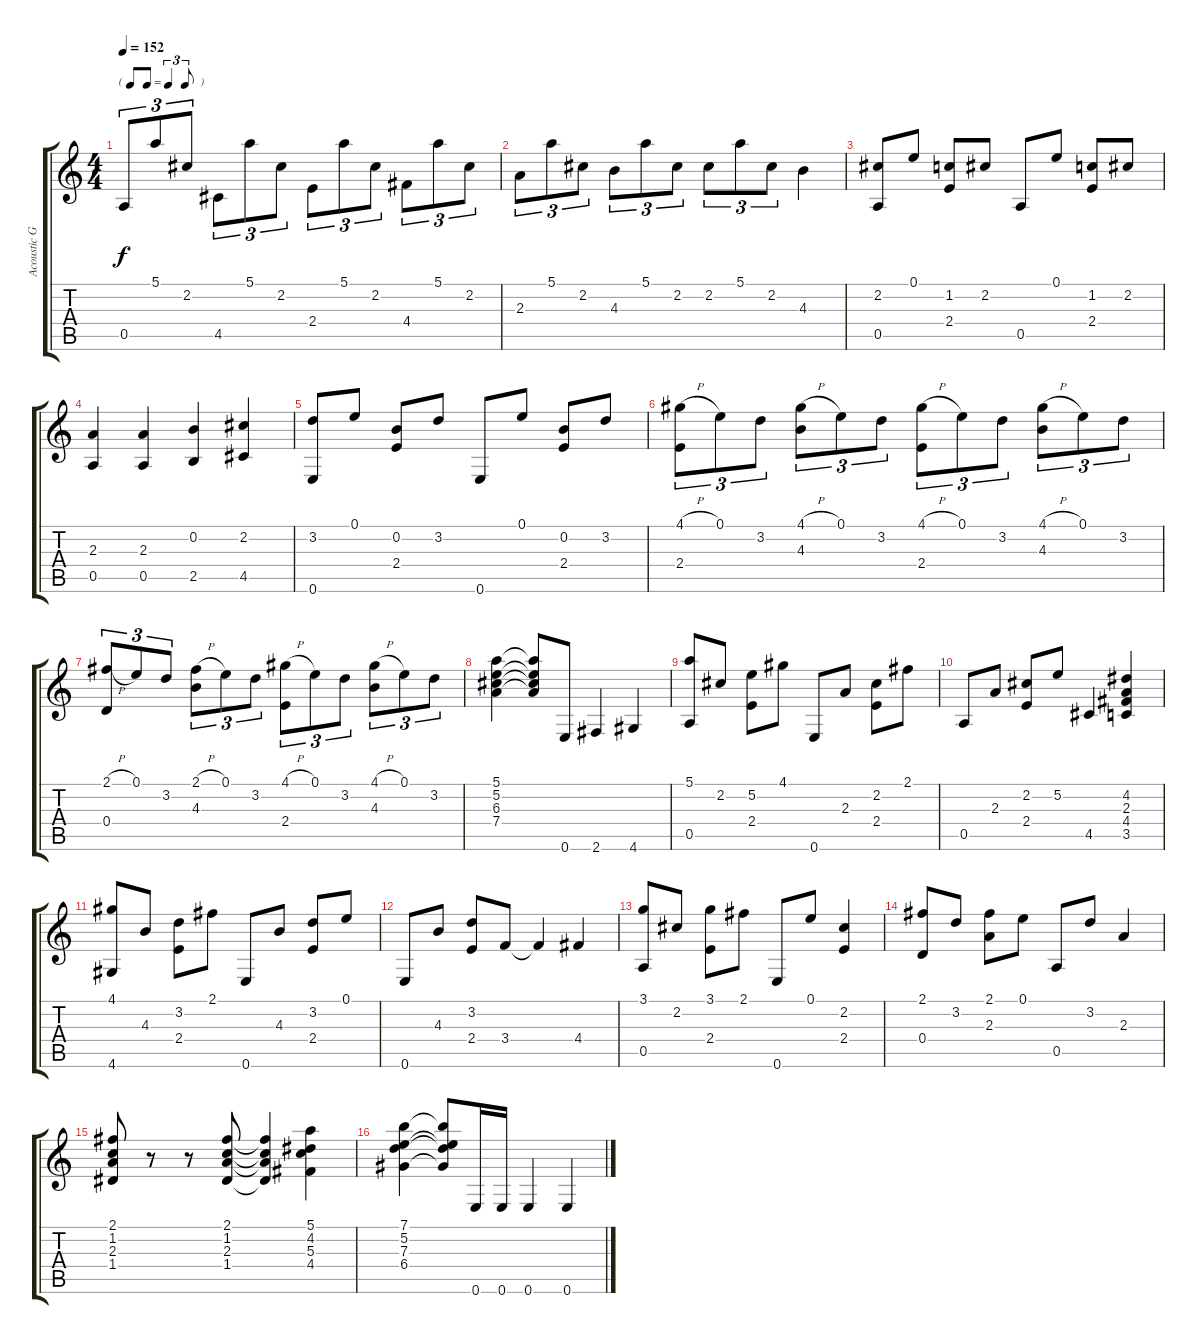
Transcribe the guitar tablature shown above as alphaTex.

\track ("Acoustic Guitar" "Acoustic G") {instrument acousticguitarnylon}
\staff {score tabs}
\tuning (E4 B3 G3 D3 A2 E2) {hide}
\ts (4 4)
\tf triplet8th
\tempo 152
\clef g2
\ks c
0.5.8{tu (3 2) dy f} 5.1.8{tu (3 2)} 2.2.8{tu (3 2)} 4.5.8{tu (3 2)} 5.1.8{tu (3 2)} 2.2.8{tu (3 2)} 2.4.8{tu (3 2)} 5.1.8{tu (3 2)} 2.2.8{tu (3 2)} 4.4.8{tu (3 2)} 5.1.8{tu (3 2)} 2.2.8{tu (3 2)} |
2.3.8{tu (3 2)} 5.1.8{tu (3 2)} 2.2.8{tu (3 2)} 4.3.8{tu (3 2)} 5.1.8{tu (3 2)} 2.2.8{tu (3 2)} 2.2.8{tu (3 2)} 5.1.8{tu (3 2)} 2.2.8{tu (3 2)} 4.3.4 |
(2.2 0.5).8 0.1.8 (1.2 2.4).8 2.2.8 0.5.8 0.1.8 (1.2 2.4).8 2.2.8 |
(2.3 0.5).4 (2.3 0.5).4 (0.2 2.5).4 (2.2 4.5).4 |
(3.2 0.6).8 0.1.8 (0.2 2.4).8 3.2.8 0.6.8 0.1.8 (0.2 2.4).8 3.2.8 |
(4.1{h} 2.4).8{tu (3 2)} 0.1.8{tu (3 2)} 3.2.8{tu (3 2)} (4.1{h} 4.3).8{tu (3 2)} 0.1.8{tu (3 2)} 3.2.8{tu (3 2)} (4.1{h} 2.4).8{tu (3 2)} 0.1.8{tu (3 2)} 3.2.8{tu (3 2)} (4.1{h} 4.3).8{tu (3 2)} 0.1.8{tu (3 2)} 3.2.8{tu (3 2)} |
(2.1{h} 0.4).8{tu (3 2)} 0.1.8{tu (3 2)} 3.2.8{tu (3 2)} (2.1{h} 4.3).8{tu (3 2)} 0.1.8{tu (3 2)} 3.2.8{tu (3 2)} (4.1{h} 2.4).8{tu (3 2)} 0.1.8{tu (3 2)} 3.2.8{tu (3 2)} (4.1{h} 4.3).8{tu (3 2)} 0.1.8{tu (3 2)} 3.2.8{tu (3 2)} |
(5.1 5.2 6.3 7.4).4 (5.1{t} 5.2{t} 6.3{t} 7.4{t}).8 0.6.8 2.6.4 4.6.4 |
(5.1 0.5).8 2.2.8 (5.2 2.4).8 4.1.8 0.6.8 2.3.8 (2.2 2.4).8 2.1.8 |
0.5.8 2.3.8 (2.2 2.4).8 5.2.8 4.5.4 (4.2 2.3 4.4 3.5).4 |
(4.1 4.6).8 4.3.8 (3.2 2.4).8 2.1.8 0.6.8 4.3.8 (3.2 2.4).8 0.1.8 |
0.6.8 4.3.8 (3.2 2.4).8 3.4.8 3.4{t}.4 4.4.4 |
(3.1 0.5).8 2.2.8 (3.1 2.4).8 2.1.8 0.6.8 0.1.8 (2.2 2.4).4 |
(2.1 0.4).8 3.2.8 (2.1 2.3).8 0.1.8 0.5.8 3.2.8 2.3.4 |
(2.1 1.2 2.3 1.4).8 r.8 r.8 (2.1 1.2 2.3 1.4).8 (2.1{t} 1.2{t} 2.3{t} 1.4{t}).4 (5.1 4.2 5.3 4.4).4 |
(7.1 5.2 7.3 6.4).4 (7.1{t} 5.2{t} 7.3{t} 6.4{t}).8 0.6.16 0.6.16 0.6.4 0.6.4
